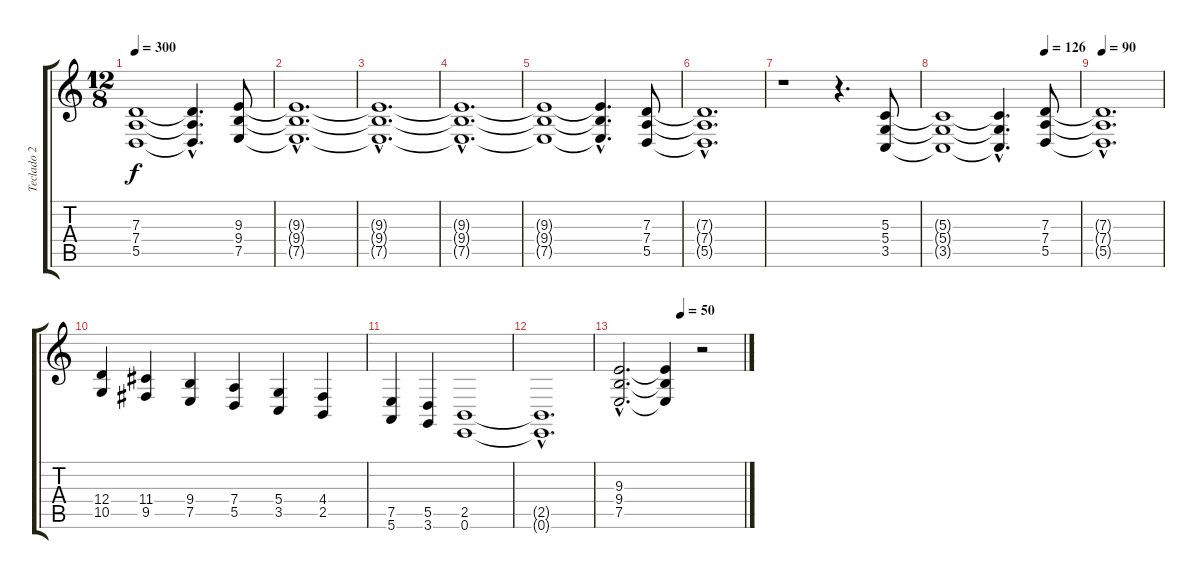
\track ("Teclado 2" "Teclado 2") {instrument choiraahs}
\staff {score tabs}
\tuning (E4 B3 G3 D3 A2 E2) {hide}
\ts (12 8)
\tempo 300
\clef g2
\ks c
(7.3{t} 7.4{t} 5.5{t}).1{dy f} (7.3{hac t} 7.4{hac t} 5.5{hac t}).4{d} (9.3 9.4 7.5).8 |
(9.3{hac t} 9.4{hac t} 7.5{hac t}).1{d} |
(9.3{hac t} 9.4{hac t} 7.5{hac t}).1{d} |
(9.3{hac t} 9.4{hac t} 7.5{hac t}).1{d} |
(9.3{t} 9.4{t} 7.5{t}).1 (9.3{hac t} 9.4{hac t} 7.5{hac t}).4{d} (7.3 7.4 5.5).8 |
(7.3{hac t} 7.4{hac t} 5.5{hac t}).1{d} |
r.1 r.4{d} (5.3 5.4 3.5).8 |
\tempo (126 0.75)
(5.3{t} 5.4{t} 3.5{t}).1 (5.3{hac t} 5.4{hac t} 3.5{hac t}).4{d} (7.3 7.4 5.5).8 |
\tempo 90
(7.3{hac t} 7.4{hac t} 5.5{hac t}).1{d} |
(12.4 10.5).4 (11.4 9.5).4 (9.4 7.5).4 (7.4 5.5).4 (5.4 3.5).4 (4.4 2.5).4 |
(7.5 5.6).4 (5.5 3.6).4 (2.5 0.6).1 |
(2.5{hac t} 0.6{hac t}).1{d} |
\tempo (50 0.5)
(9.3{hac} 9.4{hac} 7.5{hac}).2{d} (9.3{t} 9.4{t} 7.5{t}).4 r.2
